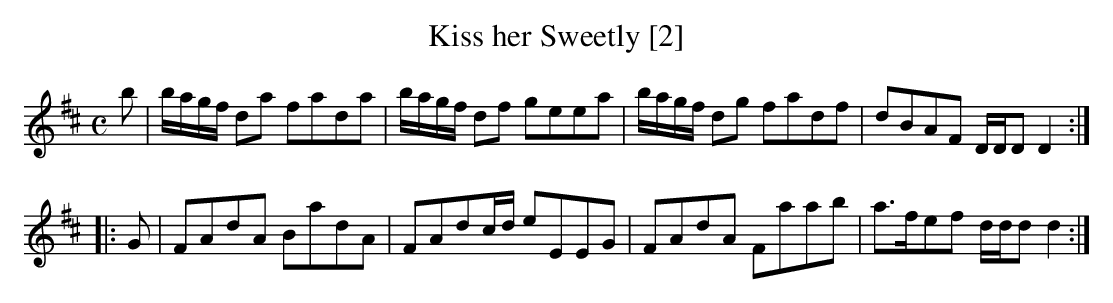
X:1
T:Kiss her Sweetly [2]
M:C
L:1/8
K:D
b|b/a/g/f/ da fada|b/a/g/f/ df geea|b/a/g/f/ dg fadf|dBAF D/D/D D2:|
|:G|FAdA BadA|FAdc/d/ eEEG|FAdA Faab|a>fef d/d/d d2:|]
